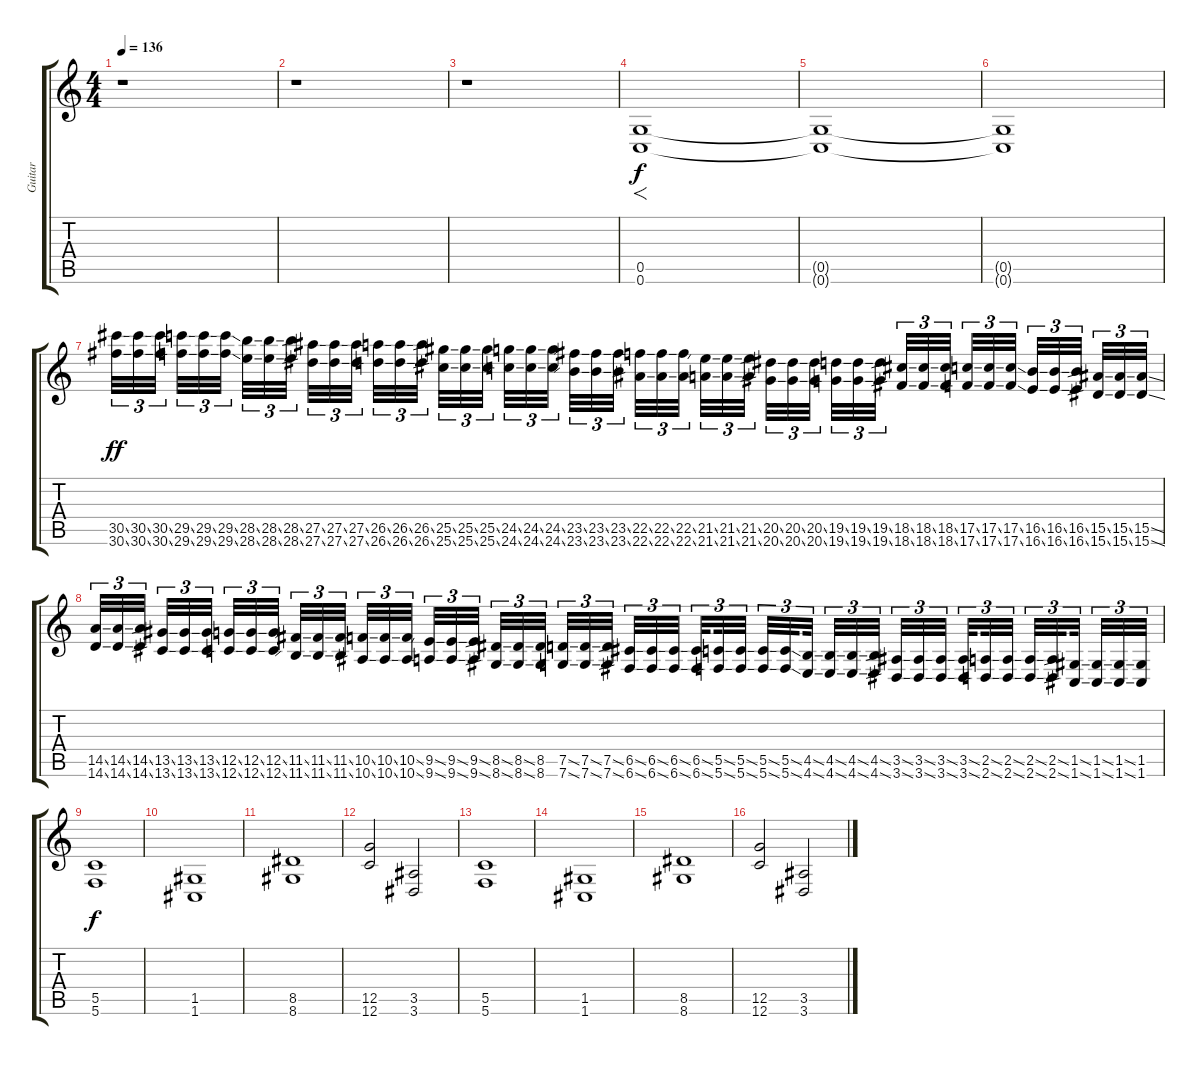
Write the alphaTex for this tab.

\track ("Guitar" "Guitar") {instrument distortionguitar}
\staff {score tabs}
\tuning (D4 A3 F3 C3 G2 C2) {hide}
\ts (4 4)
\tempo 136
\clef g2
\ks c
r.1{dy f} |
r.1 |
r.1 |
(0.5 0.6).1{f volume 5} |
(0.5{t} 0.6{t}).1 |
(0.5{t} 0.6{t}).1{volume 0} |
(30.5{ss} 30.6{ss}).32{tu (3 2) dy ff volume 16 instrument guitarfretnoise} (30.5{ss} 30.6{ss}).32{tu (3 2)} (30.5{ss} 30.6{ss}).32{tu (3 2) beam splitsecondary} (29.5{ss} 29.6{ss}).32{tu (3 2)} (29.5{ss} 29.6{ss}).32{tu (3 2)} (29.5{ss} 29.6{ss}).32{tu (3 2) beam splitsecondary} (28.5{ss} 28.6{ss}).32{tu (3 2)} (28.5{ss} 28.6{ss}).32{tu (3 2)} (28.5{ss} 28.6{ss}).32{tu (3 2) beam splitsecondary} (27.5{ss} 27.6{ss}).32{tu (3 2)} (27.5{ss} 27.6{ss}).32{tu (3 2)} (27.5{ss} 27.6{ss}).32{tu (3 2) beam splitsecondary} (26.5{ss} 26.6{ss}).32{tu (3 2) beam merge} (26.5{ss} 26.6{ss}).32{tu (3 2) beam merge} (26.5{ss} 26.6{ss}).32{tu (3 2) beam splitsecondary} (25.5{ss} 25.6{ss}).32{tu (3 2)} (25.5{ss} 25.6{ss}).32{tu (3 2)} (25.5{ss} 25.6{ss}).32{tu (3 2) beam splitsecondary} (24.5{ss} 24.6{ss}).32{tu (3 2)} (24.5{ss} 24.6{ss}).32{tu (3 2)} (24.5{ss} 24.6{ss}).32{tu (3 2) beam splitsecondary} (23.5{ss} 23.6{ss}).32{tu (3 2)} (23.5{ss} 23.6{ss}).32{tu (3 2)} (23.5{ss} 23.6{ss}).32{tu (3 2) beam splitsecondary} (22.5{ss} 22.6{ss}).32{tu (3 2)} (22.5{ss} 22.6{ss}).32{tu (3 2)} (22.5{ss} 22.6{ss}).32{tu (3 2) beam splitsecondary} (21.5{ss} 21.6{ss}).32{tu (3 2)} (21.5{ss} 21.6{ss}).32{tu (3 2)} (21.5{ss} 21.6{ss}).32{tu (3 2) beam splitsecondary} (20.5{ss} 20.6{ss}).32{tu (3 2)} (20.5{ss} 20.6{ss}).32{tu (3 2)} (20.5{ss} 20.6{ss}).32{tu (3 2) beam splitsecondary} (19.5{ss} 19.6{ss}).32{tu (3 2)} (19.5{ss} 19.6{ss}).32{tu (3 2)} (19.5{ss} 19.6{ss}).32{tu (3 2) beam splitsecondary} (18.5{ss} 18.6{ss}).32{tu (3 2)} (18.5{ss} 18.6{ss}).32{tu (3 2)} (18.5{ss} 18.6{ss}).32{tu (3 2) beam splitsecondary} (17.5{ss} 17.6{ss}).32{tu (3 2)} (17.5{ss} 17.6{ss}).32{tu (3 2)} (17.5{ss} 17.6{ss}).32{tu (3 2) beam splitsecondary} (16.5{ss} 16.6{ss}).32{tu (3 2)} (16.5{ss} 16.6{ss}).32{tu (3 2)} (16.5{ss} 16.6{ss}).32{tu (3 2) beam splitsecondary} (15.5{ss} 15.6{ss}).32{tu (3 2)} (15.5{ss} 15.6{ss}).32{tu (3 2)} (15.5{ss} 15.6{ss}).32{tu (3 2)} |
(14.5{ss} 14.6{ss}).32{tu (3 2)} (14.5{ss} 14.6{ss}).32{tu (3 2)} (14.5{ss} 14.6{ss}).32{tu (3 2) beam splitsecondary} (13.5{ss} 13.6{ss}).32{tu (3 2)} (13.5{ss} 13.6{ss}).32{tu (3 2)} (13.5{ss} 13.6{ss}).32{tu (3 2) beam splitsecondary} (12.5{ss} 12.6{ss}).32{tu (3 2)} (12.5{ss} 12.6{ss}).32{tu (3 2)} (12.5{ss} 12.6{ss}).32{tu (3 2) beam splitsecondary} (11.5{ss} 11.6{ss}).32{tu (3 2)} (11.5{ss} 11.6{ss}).32{tu (3 2)} (11.5{ss} 11.6{ss}).32{tu (3 2) beam splitsecondary} (10.5{ss} 10.6{ss}).32{tu (3 2)} (10.5{ss} 10.6{ss}).32{tu (3 2)} (10.5{ss} 10.6{ss}).32{tu (3 2) beam splitsecondary} (9.5{ss} 9.6{ss}).32{tu (3 2)} (9.5{ss} 9.6{ss}).32{tu (3 2)} (9.5{ss} 9.6{ss}).32{tu (3 2) beam splitsecondary} (8.5{ss} 8.6{ss}).32{tu (3 2)} (8.5{ss} 8.6{ss}).32{tu (3 2)} (8.5 8.6).32{tu (3 2) beam splitsecondary} (7.5{ss} 7.6{ss}).32{tu (3 2)} (7.5{ss} 7.6{ss}).32{tu (3 2)} (7.5{ss} 7.6{ss}).32{tu (3 2) beam splitsecondary} (6.5{ss} 6.6{ss}).32{tu (3 2)} (6.5{ss} 6.6{ss}).32{tu (3 2)} (6.5{ss} 6.6{ss}).32{tu (3 2)} (6.5{ss} 6.6{ss}).32{tu (3 2) beam splitsecondary} (5.5{ss} 5.6{ss}).32{tu (3 2)} (5.5{ss} 5.6{ss}).32{tu (3 2)} (5.5{ss} 5.6{ss}).32{tu (3 2)} (5.5{ss} 5.6{ss}).32{tu (3 2) beam splitsecondary} (4.5{ss} 4.6{ss}).32{tu (3 2)} (4.5{ss} 4.6{ss}).32{tu (3 2)} (4.5{ss} 4.6{ss}).32{tu (3 2)} (4.5{ss} 4.6{ss}).32{tu (3 2) beam splitsecondary} (3.5{ss} 3.6{ss}).32{tu (3 2)} (3.5{ss} 3.6{ss}).32{tu (3 2)} (3.5{ss} 3.6{ss}).32{tu (3 2)} (3.5{ss} 3.6{ss}).32{tu (3 2) beam splitsecondary} (2.5{ss} 2.6{ss}).32{tu (3 2)} (2.5{ss} 2.6{ss}).32{tu (3 2)} (2.5{ss} 2.6{ss}).32{tu (3 2)} (2.5{ss} 2.6{ss}).32{tu (3 2) beam splitsecondary} (1.5{ss} 1.6{ss}).32{tu (3 2)} (1.5{ss} 1.6{ss}).32{tu (3 2)} (1.5{ss} 1.6{ss}).32{tu (3 2)} (1.5 1.6).32{tu (3 2)} |
(5.5 5.6).1{dy f volume 16 instrument distortionguitar} |
(1.5 1.6).1 |
(8.5 8.6).1 |
(12.5 12.6).2 (3.5 3.6).2 |
(5.5 5.6).1 |
(1.5 1.6).1 |
(8.5 8.6).1 |
(12.5 12.6).2 (3.5 3.6).2
